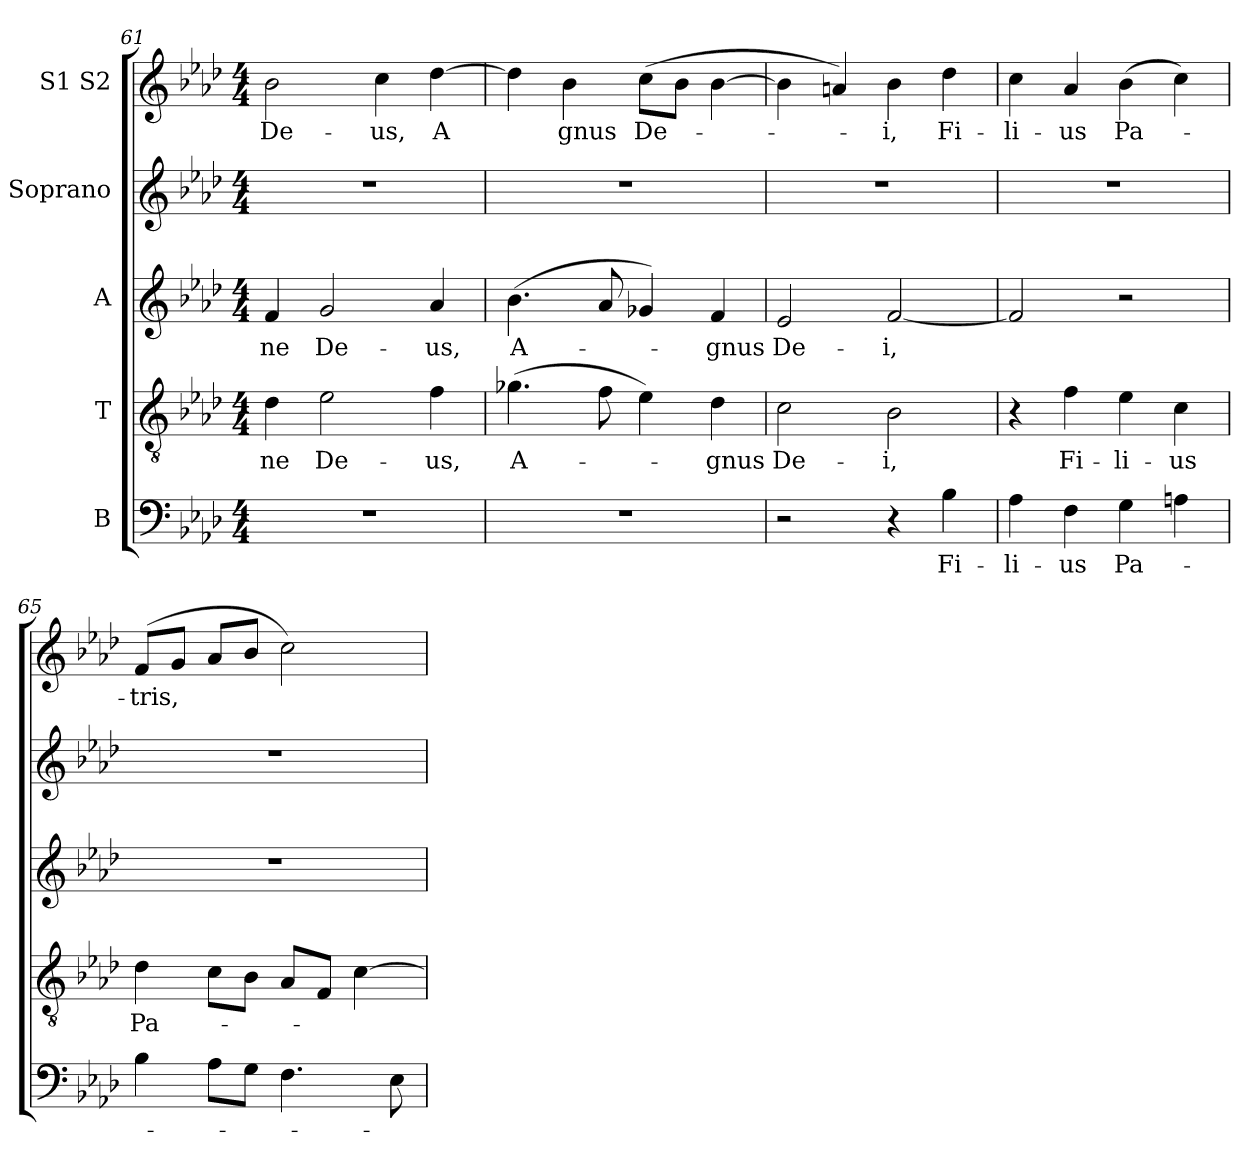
**kern	**text	**kern	**text	**kern	**text	**kern	**kern	**text
*part5	*part5	*part4	*part4	*part3	*part3	*part2	*part1	*part1
*staff5	*staff5	*staff4	*staff4	*staff3	*staff3	*staff2	*staff1	*staff1
*I"B	*	*I"T	*	*I"A	*	*I"Soprano	*I"S1 S2	*
*clefF4	*	*clefGv2	*	*clefG2	*	*clefG2	*clefG2	*
*	*	*ITrd7c12	*	*	*	*	*	*
*k[b-e-a-d-]	*	*k[b-e-a-d-]	*	*k[b-e-a-d-]	*	*k[b-e-a-d-]	*k[b-e-a-d-]	*
*f:	*	*f:	*	*f:	*	*f:	*f:	*
*M4/4	*	*M4/4	*	*M4/4	*	*M4/4	*M4/4	*
=61	=61	=61	=61	=61	=61	=61	=61	=61
!	!	!	!LO:LY:b:color=#000000	!	!	!	!	!
!	!	!	!	!	!LO:LY:b:color=#000000	!	!	!
!	!	!	!	!	!	!	!	!LO:LY:b:color=#000000
1r	.	4D-i\	-ne	4fi/	-ne	1r	2b-i\	De-
!	!	!	!LO:LY:b:color=#000000	!	!	!	!	!
!	!	!	!	!	!LO:LY:b:color=#000000	!	!	!
.	.	2E-i\	De-	2gi/	De-	.	.	.
!	!	!	!	!	!	!	!	!LO:LY:b:color=#000000
.	.	.	.	.	.	.	4cci\	-us,
!	!	!	!LO:LY:b:color=#000000	!	!	!	!	!
!	!	!	!	!	!LO:LY:b:color=#000000	!	!	!
!	!	!	!	!	!	!	!	!LO:LY:b:color=#000000
.	.	4Fi\	-us,	4a-i/	-us,	.	[4dd-i\	A-
=62	=62	=62	=62	=62	=62	=62	=62	=62
!	!	!	!LO:LY:b:color=#000000	!	!	!	!	!
!	!	!	!	!	!LO:LY:b:color=#000000	!	!	!
!	!	!	!	!	!	!	!	!LO:LY:b:color=#000000
1r	.	(4.G-Xi\	A-	(4.b-i\	A-	1r	4dd-i\]	--
!	!	!	!	!	!	!	!	!LO:LY:b:color=#000000
.	.	.	.	.	.	.	4b-i\	gnus
.	.	8Fi\	.	8a-i/	.	.	.	.
!	!	!	!	!	!	!	!	!LO:LY:b:color=#000000
.	.	4E-i\)	.	4g-Xi/)	.	.	(8cci\L	De-
.	.	.	.	.	.	.	8b-i\J	.
!	!	!	!LO:LY:b:color=#000000	!	!	!	!	!
!	!	!	!	!	!LO:LY:b:color=#000000	!	!	!
.	.	4D-i\	-gnus	4fi/	-gnus	.	[4b-i\	.
!!LO:LB:g=z
=63	=63	=63	=63	=63	=63	=63	=63	=63
!	!	!	!LO:LY:b:color=#000000	!	!	!	!	!
!	!	!	!	!	!LO:LY:b:color=#000000	!	!	!
2r	.	2Ci\	De-	2e-i/	De-	1r	4b-i\]	.
.	.	.	.	.	.	.	4ani/)	.
!	!	!	!LO:LY:b:color=#000000	!	!	!	!	!
!	!	!	!	!	!LO:LY:b:color=#000000	!	!	!
!	!	!	!	!	!	!	!	!LO:LY:b:color=#000000
4r	.	2BB-i\	-i,	[2fi/	-i,	.	4b-i\	-i,
!	!LO:LY:b:color=#000000	!	!	!	!	!	!	!
!	!	!	!	!	!	!	!	!LO:LY:b:color=#000000
4B-i\	Fi-	.	.	.	.	.	4dd-i\	Fi-
=64	=64	=64	=64	=64	=64	=64	=64	=64
!	!LO:LY:b:color=#000000	!	!	!	!	!	!	!
!	!	!	!	!	!	!	!	!LO:LY:b:color=#000000
4A-i\	-li-	4r	.	2fi/]	.	1r	4cci\	-li-
!	!LO:LY:b:color=#000000	!	!	!	!	!	!	!
!	!	!	!LO:LY:b:color=#000000	!	!	!	!	!
!	!	!	!	!	!	!	!	!LO:LY:b:color=#000000
4Fi\	-us	4Fi\	Fi-	.	.	.	4a-i/	-us
!	!LO:LY:b:color=#000000	!	!	!	!	!	!	!
!	!	!	!LO:LY:b:color=#000000	!	!	!	!	!
!	!	!	!	!	!	!	!	!LO:LY:b:color=#000000
4Gi\	Pa-	4E-i\	-li-	2r	.	.	(4b-i\	Pa-
!	!	!	!LO:LY:b:color=#000000	!	!	!	!	!
4Ani\	.	4Ci\	-us	.	.	.	4cci\)	.
=65	=65	=65	=65	=65	=65	=65	=65	=65
!	!	!	!LO:LY:b:color=#000000	!	!	!	!	!
!	!	!	!	!	!	!	!	!LO:LY:b:color=#000000
4B-i\	.	4D-i\	Pa-	1r	.	1r	(8fi/L	-tris,
.	.	.	.	.	.	.	8gi/J	.
8A-i\L	.	8Ci\L	.	.	.	.	8a-i/L	.
8Gi\J	.	8BB-i\J	.	.	.	.	8b-i/J	.
4.Fi\	.	8AA-i/L	.	.	.	.	2cci\)	.
.	.	8FFi/J	.	.	.	.	.	.
.	.	[4Ci\	.	.	.	.	.	.
8E-i\	.	.	.	.	.	.	.	.
=	=	=	=	=	=	=	=	=
*-	*-	*-	*-	*-	*-	*-	*-	*-
